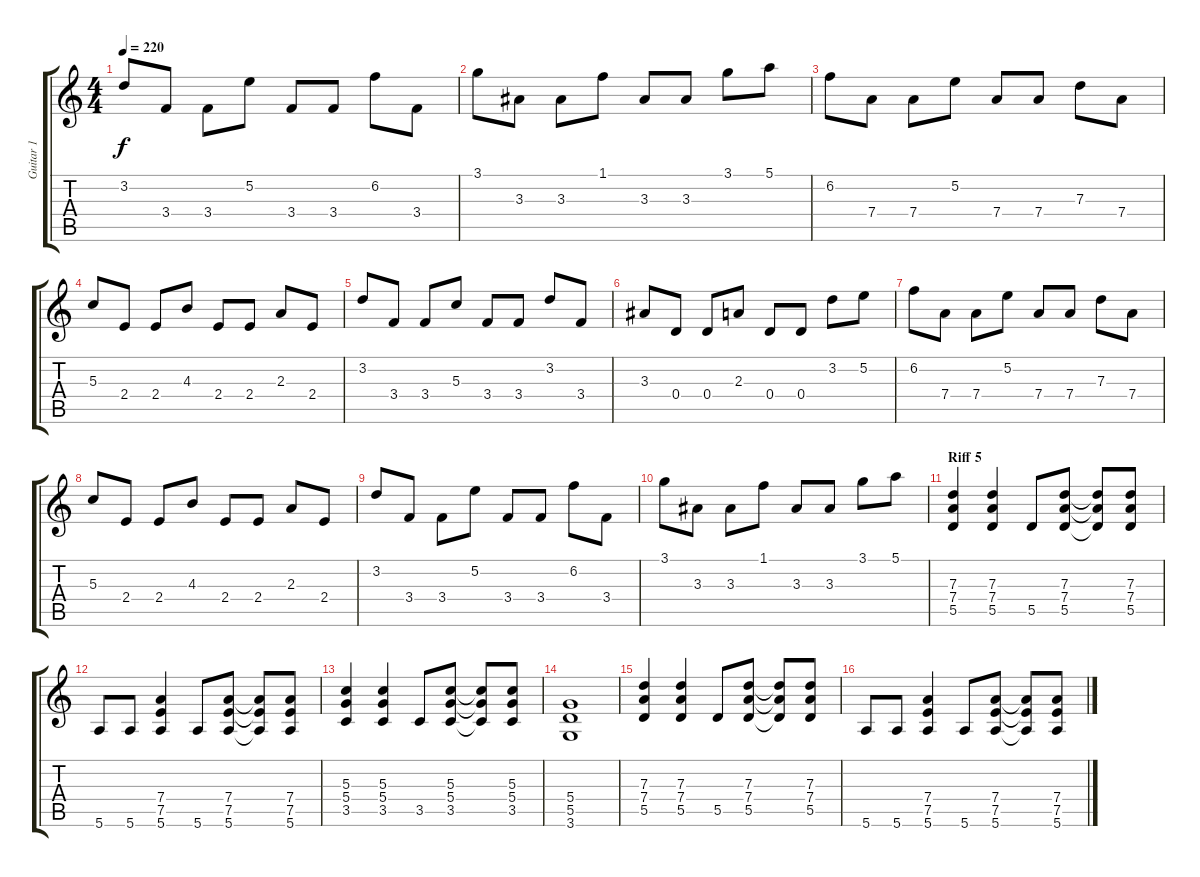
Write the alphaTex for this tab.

\track ("Guitar 1" "Guitar 1") {instrument distortionguitar}
\staff {score tabs}
\tuning (E4 B3 G3 D3 A2 E2) {hide}
\ts (4 4)
\tempo 220
\clef g2
\ks c
3.2.8{dy f} 3.4.8 3.4.8 5.2.8 3.4.8 3.4.8 6.2.8 3.4.8 |
3.1.8 3.3.8 3.3.8 1.1.8 3.3.8 3.3.8 3.1.8 5.1.8 |
6.2.8 7.4.8 7.4.8 5.2.8 7.4.8 7.4.8 7.3.8 7.4.8 |
5.3.8 2.4.8 2.4.8 4.3.8 2.4.8 2.4.8 2.3.8 2.4.8 |
3.2.8 3.4.8 3.4.8 5.3.8 3.4.8 3.4.8 3.2.8 3.4.8 |
3.3.8 0.4.8 0.4.8 2.3.8 0.4.8 0.4.8 3.2.8 5.2.8 |
6.2.8 7.4.8 7.4.8 5.2.8 7.4.8 7.4.8 7.3.8 7.4.8 |
5.3.8 2.4.8 2.4.8 4.3.8 2.4.8 2.4.8 2.3.8 2.4.8 |
3.2.8 3.4.8 3.4.8 5.2.8 3.4.8 3.4.8 6.2.8 3.4.8 |
3.1.8 3.3.8 3.3.8 1.1.8 3.3.8 3.3.8 3.1.8 5.1.8 |
\section ("" "Riff 5")
(7.3 7.4 5.5).4 (7.3 7.4 5.5).4 5.5.8 (7.3 7.4 5.5).8 (7.3{t} 7.4{t} 5.5{t}).8 (7.3 7.4 5.5).8 |
5.6.8 5.6.8 (7.4 7.5 5.6).4 5.6.8 (7.4 7.5 5.6).8 (7.4{t} 7.5{t} 5.6{t}).8 (7.4 7.5 5.6).8 |
(5.3 5.4 3.5).4 (5.3 5.4 3.5).4 3.5.8 (5.3 5.4 3.5).8 (5.3{t} 5.4{t} 3.5{t}).8 (5.3 5.4 3.5).8 |
(5.4 5.5 3.6).1 |
(7.3 7.4 5.5).4 (7.3 7.4 5.5).4 5.5.8 (7.3 7.4 5.5).8 (7.3{t} 7.4{t} 5.5{t}).8 (7.3 7.4 5.5).8 |
5.6.8 5.6.8 (7.4 7.5 5.6).4 5.6.8 (7.4 7.5 5.6).8 (7.4{t} 7.5{t} 5.6{t}).8 (7.4 7.5 5.6).8
